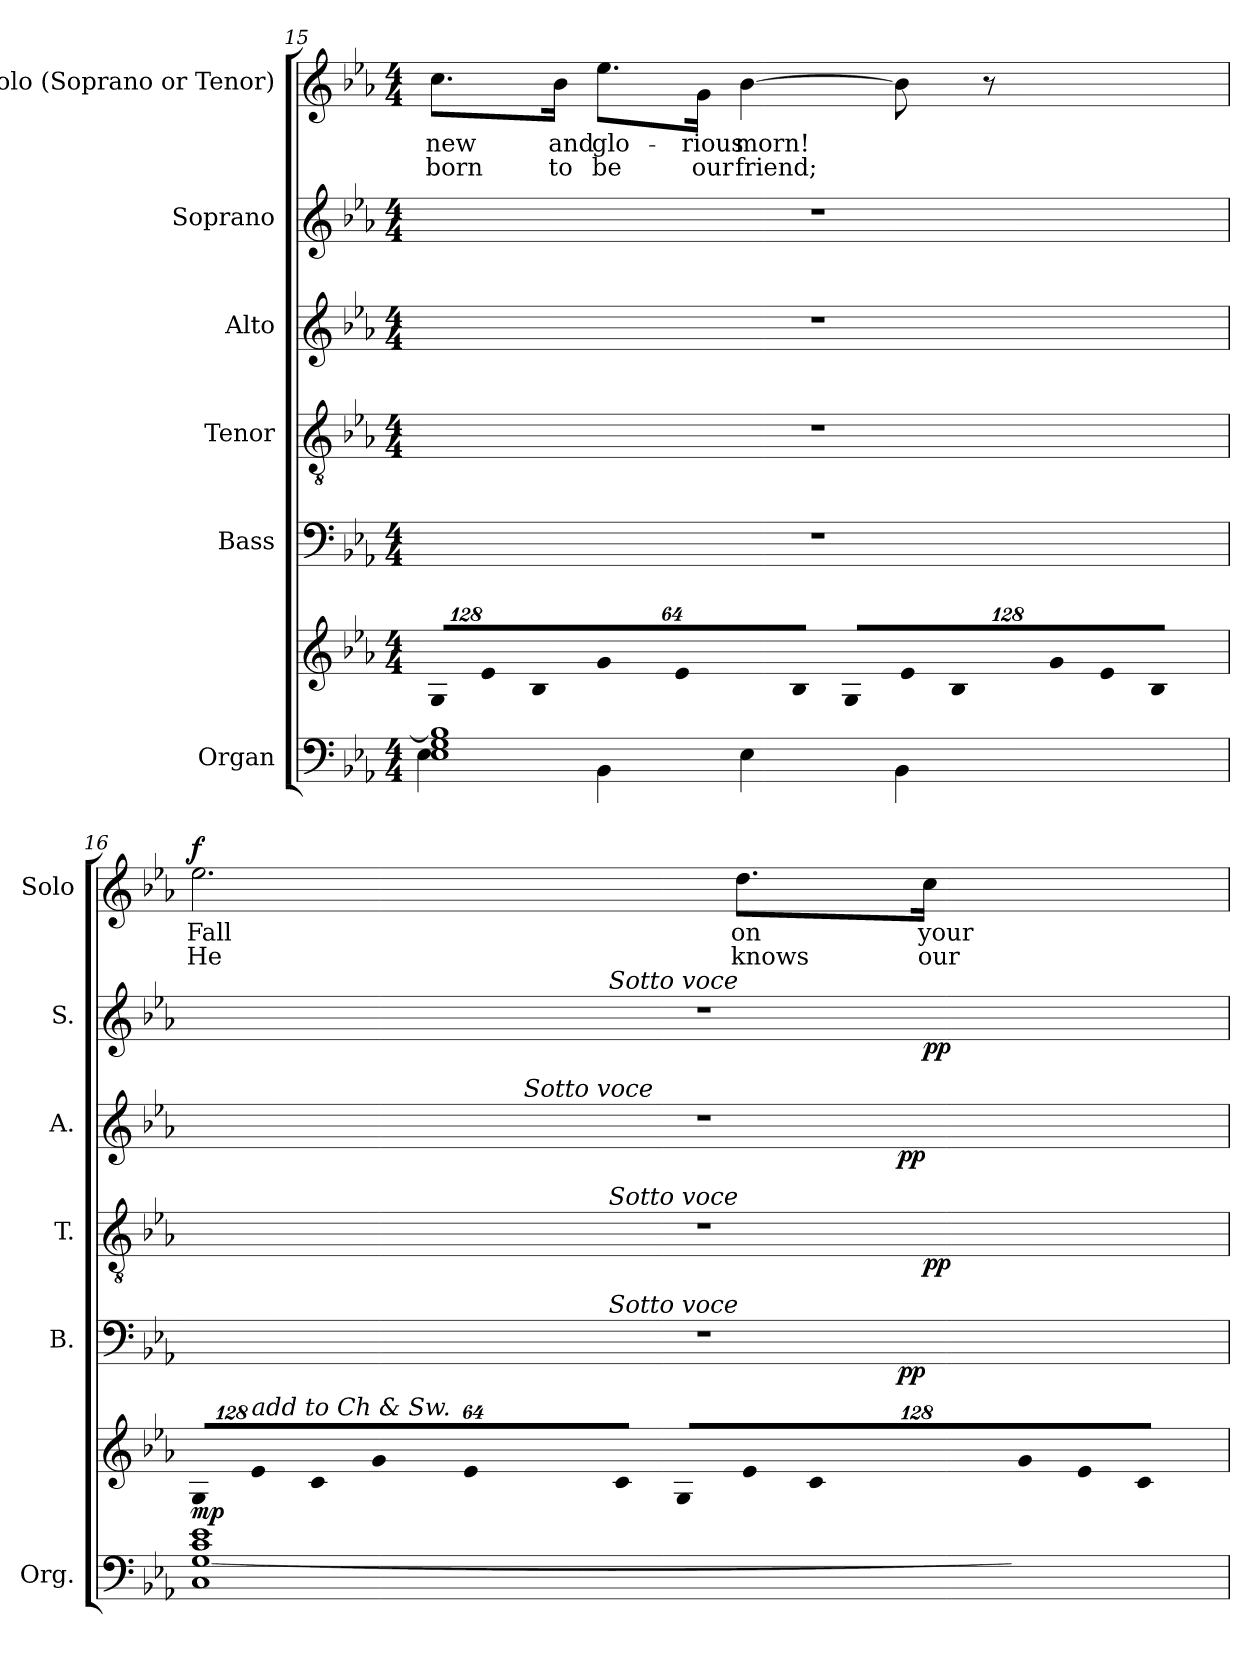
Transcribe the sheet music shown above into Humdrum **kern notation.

**kern	**kern	**dynam	**kern	**dynam	**kern	**dynam	**kern	**dynam	**kern	**dynam	**kern	**text	**text	**dynam
*part6	*part6	*part6	*part5	*part5	*part4	*part4	*part3	*part3	*part2	*part2	*part1	*part1	*part1	*part1
*staff7	*staff6	*staff6/7	*staff5	*staff5	*staff4	*staff4	*staff3	*staff3	*staff2	*staff2	*staff1	*staff1	*staff1	*staff1
*I"Organ	*	*	*I"Bass	*	*I"Tenor	*	*I"Alto	*	*I"Soprano	*	*I"Solo  (Soprano or Tenor)	*	*	*
*I'Org.	*	*	*I'B.	*	*I'T.	*	*I'A.	*	*I'S.	*	*I'Solo	*	*	*
!!LO:PB:g=z
*clefF4	*clefG2	*	*clefF4	*	*clefGv2	*	*clefG2	*	*clefG2	*	*clefG2	*	*	*
*	*	*	*	*	*ITrd7c12	*	*	*	*	*	*	*	*	*
*k[b-e-a-]	*k[b-e-a-]	*	*k[b-e-a-]	*	*k[b-e-a-]	*	*k[b-e-a-]	*	*k[b-e-a-]	*	*k[b-e-a-]	*	*	*
*E-:	*E-:	*	*E-:	*	*E-:	*	*E-:	*	*E-:	*	*E-:	*	*	*
*M4/4	*M4/4	*	*M4/4	*	*M4/4	*	*M4/4	*	*M4/4	*	*M4/4	*	*	*
=15	=15	=15	=15	=15	=15	=15	=15	=15	=15	=15	=15	=15	=15	=15
*^	*	*	*	*	*	*	*	*	*	*	*	*	*	*
*	*	*Xbrackettup	*	*	*	*	*	*	*	*	*	*	*	*	*
!	!	!LO:N:vis=8	!	!	!	!	!	!	!	!	!	!	!	!	!
!	!	!	!	!	!	!	!	!	!	!	!	!	!LO:LY:b:color=#000000	!LO:LY:b:color=#000000	!
1E-i 1Gi 1B-i]	4E-i\	1024%85Gi/L	.	1r	.	1r	.	1r	.	1r	.	8.cci\L	new	born	.
!	!	!LO:N:vis=8	!	!	!	!	!	!	!	!	!	!	!	!	!
.	.	1024%85e-i/	.	.	.	.	.	.	.	.	.	.	.	.	.
!	!	!LO:N:vis=8	!	!	!	!	!	!	!	!	!	!	!	!	!
.	.	512%43B-i/	.	.	.	.	.	.	.	.	.	.	.	.	.
!	!	!	!	!	!	!	!	!	!	!	!	!	!LO:LY:b:color=#000000	!LO:LY:b:color=#000000	!
.	.	.	.	.	.	.	.	.	.	.	.	16b-i\Jk	and	to	.
!	!	!LO:N:vis=8	!	!	!	!	!	!	!	!	!	!	!	!	!
!	!	!	!	!	!	!	!	!	!	!	!	!	!LO:LY:b:color=#000000	!LO:LY:b:color=#000000	!
.	4BB-i\	1024%85gi/	.	.	.	.	.	.	.	.	.	8.ee-i\L	glo-	be	.
!	!	!LO:N:vis=8	!	!	!	!	!	!	!	!	!	!	!	!	!
.	.	1024%85e-i/	.	.	.	.	.	.	.	.	.	.	.	.	.
!	!	!LO:N:vis=8	!	!	!	!	!	!	!	!	!	!	!	!	!
.	.	512%43B-i/J	.	.	.	.	.	.	.	.	.	.	.	.	.
!	!	!	!	!	!	!	!	!	!	!	!	!	!LO:LY:b:color=#000000	!LO:LY:b:color=#000000	!
.	.	.	.	.	.	.	.	.	.	.	.	16gi\Jk	-rious	our	.
!	!	!LO:N:vis=8	!	!	!	!	!	!	!	!	!	!	!	!	!
!	!	!	!	!	!	!	!	!	!	!	!	!	!LO:LY:b:color=#000000	!LO:LY:b:color=#000000	!
.	4E-i\	1024%85Gi/L	.	.	.	.	.	.	.	.	.	[>4b-i\	morn!	friend;	.
!	!	!LO:N:vis=8	!	!	!	!	!	!	!	!	!	!	!	!	!
.	.	1024%85e-i/	.	.	.	.	.	.	.	.	.	.	.	.	.
!	!	!LO:N:vis=8	!	!	!	!	!	!	!	!	!	!	!	!	!
.	.	512%43B-i/	.	.	.	.	.	.	.	.	.	.	.	.	.
!	!	!LO:N:vis=8	!	!	!	!	!	!	!	!	!	!	!	!	!
.	4BB-i\	1024%85gi/	.	.	.	.	.	.	.	.	.	8b-i\]	.	.	.
!	!	!LO:N:vis=8	!	!	!	!	!	!	!	!	!	!	!	!	!
.	.	1024%85e-i/	.	.	.	.	.	.	.	.	.	.	.	.	.
.	.	.	.	.	.	.	.	.	.	.	.	8r	.	.	.
!	!	!LO:N:vis=8	!	!	!	!	!	!	!	!	!	!	!	!	!
.	.	512%43B-i/J	.	.	.	.	.	.	.	.	.	.	.	.	.
*v	*v	*	*	*	*	*	*	*	*	*	*	*	*	*	*
=16	=16	=16	=16	=16	=16	=16	=16	=16	=16	=16	=16	=16	=16	=16
!	!LO:N:vis=8	!	!	!	!	!	!	!	!	!	!	!	!	!
!	!	!	!	!	!	!	!	!	!	!	!	!LO:LY:b:color=#000000	!LO:LY:b:color=#000000	!
*	*	*	*^	*	*^	*	*^	*	*^	*	*	*	*	*
*	*	*	*	*^	*	*	*^	*	*	*	*	*	*^	*	*	*	*	*
1Ci [<1Gi 1ci 1e-i	1024%85Gi/L	mp	1r	2ryy	2ryy	.	1r	2...ryy	2ryy	.	1r	2ryy	.	1r	2...ryy	2ryy	.	2.ee-i\	Fall	He	f
!	!LO:TX:a:i:t=add to Ch & Sw.	!	!	!	!	!	!	!	!	!	!	!	!	!	!	!	!	!	!	!	!
!	!LO:N:vis=8	!	!	!	!	!	!	!	!	!	!	!	!	!	!	!	!	!	!	!	!
.	1024%85e-i/	.	.	.	.	.	.	.	.	.	.	.	.	.	.	.	.	.	.	.	.
!	!LO:N:vis=8	!	!	!	!	!	!	!	!	!	!	!	!	!	!	!	!	!	!	!	!
.	512%43ci/	.	.	.	.	.	.	.	.	.	.	.	.	.	.	.	.	.	.	.	.
!	!LO:N:vis=8	!	!	!	!	!	!	!	!	!	!	!	!	!	!	!	!	!	!	!	!
.	1024%85gi/	.	.	.	.	.	.	.	.	.	.	.	.	.	.	.	.	.	.	.	.
!	!LO:N:vis=8	!	!	!	!	!	!	!	!	!	!	!	!	!	!	!	!	!	!	!	!
.	1024%85e-i/	.	.	.	.	.	.	.	.	.	.	.	.	.	.	.	.	.	.	.	.
!	!LO:N:vis=8	!	!	!	!	!	!	!	!	!	!	!	!	!	!	!	!	!	!	!	!
.	512%43ci/J	.	.	.	.	.	.	.	.	.	.	.	.	.	.	.	.	.	.	.	.
!	!	!	!	!	!	!	!	!	!	!	!	!LO:TX:a:i:t=Sotto voce	!	!	!	!	!	!	!	!	!
!	!LO:N:vis=8	!	!	!	!	!	!	!	!	!	!	!	!	!	!	!	!	!	!	!	!
.	1024%85Gi/L	.	.	4ryy	16ryy	.	.	.	16ryy	.	.	4ryy	.	.	.	16ryy	.	.	.	.	.
.	.	.	.	.	64ryy	.	.	.	64ryy	.	.	.	.	.	.	64ryy	.	.	.	.	.
.	.	.	.	.	256ryy	.	.	.	256ryy	.	.	.	.	.	.	256ryy	.	.	.	.	.
.	.	.	.	.	1024ryy	.	.	.	1024ryy	.	.	.	.	.	.	1024ryy	.	.	.	.	.
!	!	!	!	!	!	!	!	!	!	!	!	!	!	!	!	!LO:TX:a:i:t=Sotto voce	!	!	!	!	!
!	!	!	!	!	!	!	!	!	!LO:TX:a:i:t=Sotto voce	!	!	!	!	!	!	!	!	!	!	!	!
!	!	!	!	!	!LO:TX:a:i:t=Sotto voce	!	!	!	!	!	!	!	!	!	!	!	!	!	!	!	!
!	!LO:N:vis=8	!	!	!	!	!	!	!	!	!	!	!	!	!	!	!	!	!	!	!	!
.	1024%85e-i/	.	.	.	4ryy	.	.	.	4ryy	.	.	.	.	.	.	4ryy	.	.	.	.	.
!	!LO:N:vis=8	!	!	!	!	!	!	!	!	!	!	!	!	!	!	!	!	!	!	!	!
.	512%43ci/	.	.	.	.	.	.	.	.	.	.	.	.	.	.	.	.	.	.	.	.
!	!LO:N:vis=8	!	!	!	!	!	!	!	!	!	!	!	!	!	!	!	!	!	!	!	!
!	!	!	!	!	!	!	!	!	!	!	!	!	!	!	!	!	!	!	!LO:LY:b:color=#000000	!LO:LY:b:color=#000000	!
.	1024%85gi/	.	.	8ryy	.	.	.	.	.	.	.	8ryy	.	.	.	.	.	8.ddi\L	on	knows	.
!	!LO:N:vis=8	!	!	!	!	!	!	!	!	!	!	!	!	!	!	!	!	!	!	!	!
.	1024%85e-i/	.	.	.	8ryy	.	.	.	8ryy	.	.	.	.	.	.	8ryy	.	.	.	.	.
.	.	.	.	32ryy	.	.	.	.	.	.	.	32ryy	.	.	.	.	.	.	.	.	.
.	.	.	.	128ryy	.	.	.	.	.	.	.	128ryy	.	.	.	.	.	.	.	.	.
.	.	.	.	512ryy	.	.	.	.	.	.	.	512ryy	.	.	.	.	.	.	.	.	.
!	!LO:N:vis=8	!	!	!	!	!	!	!	!	!	!	!	!	!	!	!	!	!	!	!	!
.	512%43ci/J	.	.	16ryy	.	pp	.	.	.	.	.	16ryy	pp	.	.	.	.	.	.	.	.
!	!	!	!	!	!	!	!	!	!	!	!	!	!	!	!	!	!	!	!LO:LY:b:color=#000000	!LO:LY:b:color=#000000	!
.	.	.	.	.	.	.	.	16ryy	.	pp	.	.	.	.	16ryy	.	pp	16cci\Jk	your	our	.
.	.	.	.	.	32ryy	.	.	.	32ryy	.	.	.	.	.	.	32ryy	.	.	.	.	.
.	.	.	.	64ryy	.	.	.	.	.	.	.	64ryy	.	.	.	.	.	.	.	.	.
.	.	.	.	.	128ryy	.	.	.	128ryy	.	.	.	.	.	.	128ryy	.	.	.	.	.
.	.	.	.	256.ryy	.	.	.	.	.	.	.	256.ryy	.	.	.	.	.	.	.	.	.
.	.	.	.	.	512.ryy	.	.	.	512.ryy	.	.	.	.	.	.	512.ryy	.	.	.	.	.
*	*	*	*v	*v	*v	*	*	*	*	*	*v	*v	*	*v	*v	*v	*	*	*	*	*
*	*	*	*	*	*v	*v	*v	*	*	*	*	*	*	*	*	*
=	=	=	=	=	=	=	=	=	=	=	=	=	=	=
*-	*-	*-	*-	*-	*-	*-	*-	*-	*-	*-	*-	*-	*-	*-
